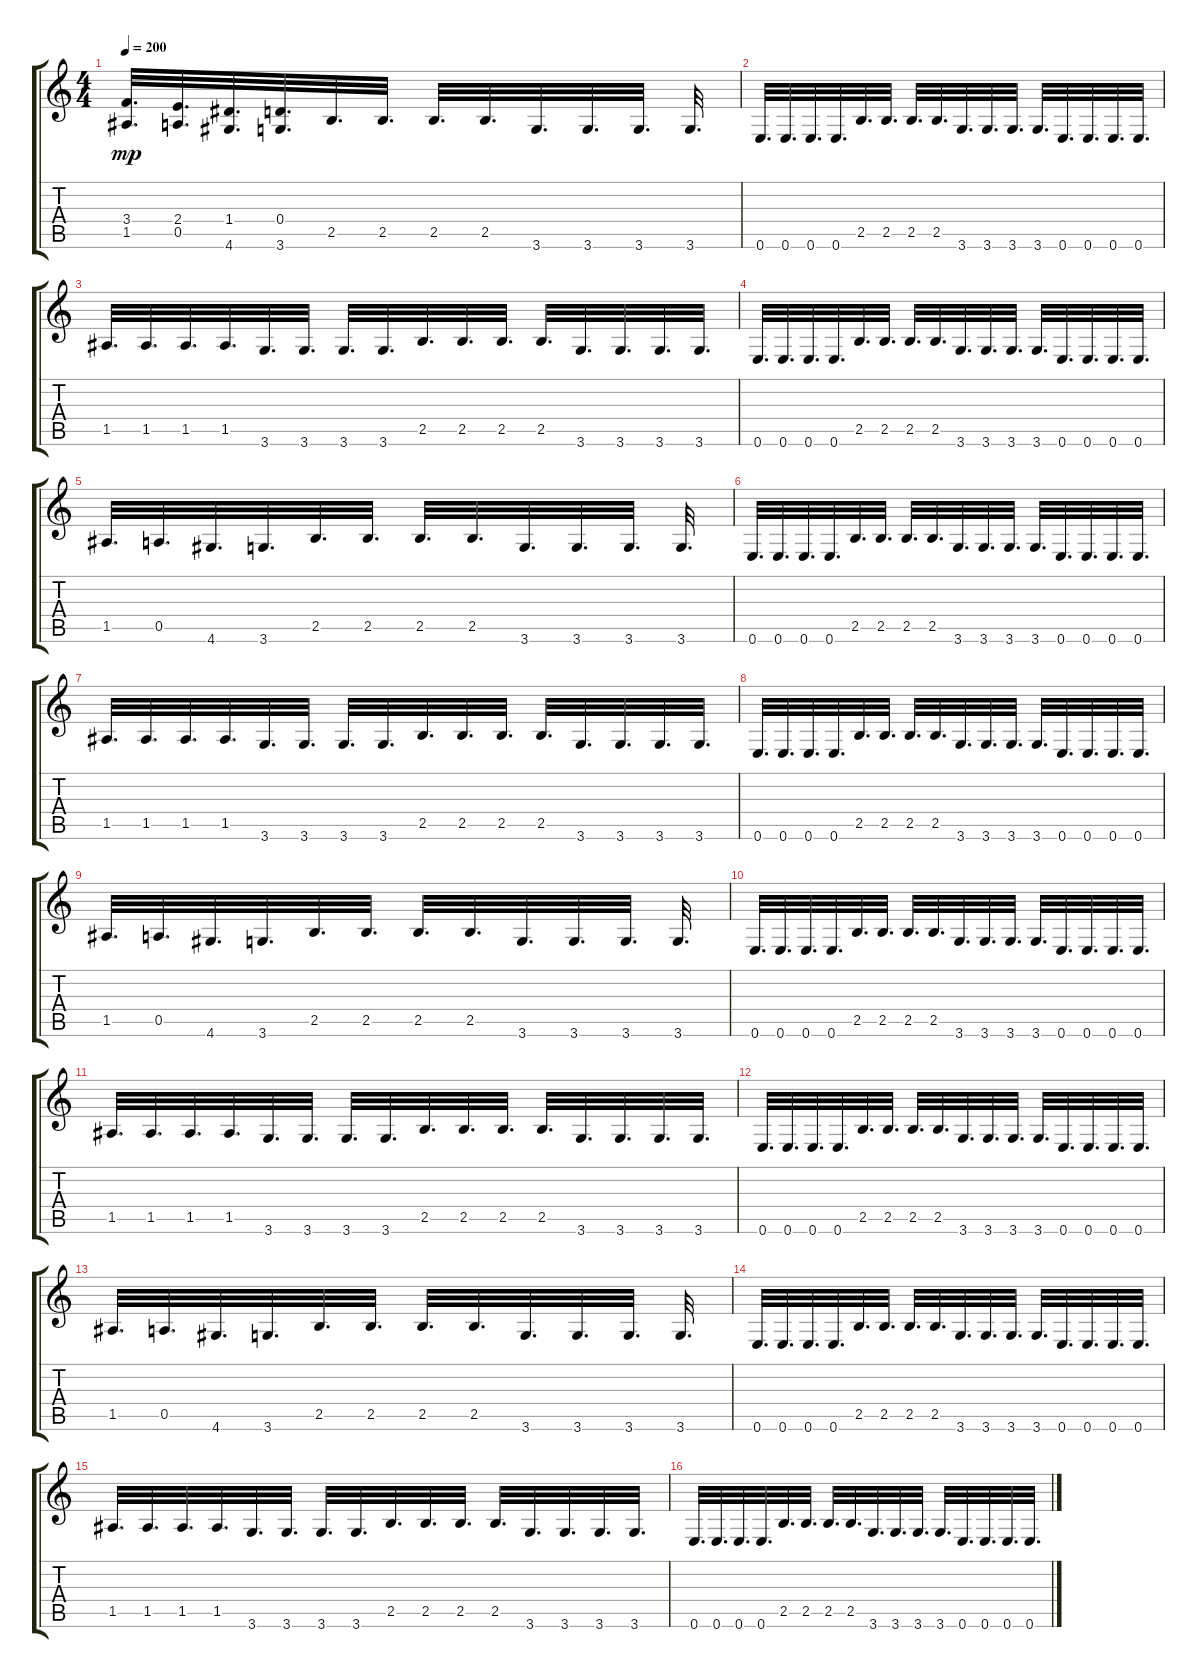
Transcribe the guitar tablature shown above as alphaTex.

\track "" {instrument distortionguitar}
\staff {score tabs}
\tuning (E4 B3 G3 D3 A2 E2) {hide}
\ts (4 4)
\tempo 200
\clef g2
\ks c
(3.4 1.5).32{d dy mp} (2.4 0.5).32{d} (1.4 4.6).32{d} (0.4 3.6).32{d} 2.5.32{d} 2.5.32{d} 2.5.32{d} 2.5.32{d} 3.6.32{d} 3.6.32{d} 3.6.32{d} 3.6.32{d} |
0.6.32{d} 0.6.32{d} 0.6.32{d} 0.6.32{d} 2.5.32{d} 2.5.32{d} 2.5.32{d} 2.5.32{d} 3.6.32{d} 3.6.32{d} 3.6.32{d} 3.6.32{d} 0.6.32{d} 0.6.32{d} 0.6.32{d} 0.6.32{d} |
1.5.32{d} 1.5.32{d} 1.5.32{d} 1.5.32{d} 3.6.32{d} 3.6.32{d} 3.6.32{d} 3.6.32{d} 2.5.32{d} 2.5.32{d} 2.5.32{d} 2.5.32{d} 3.6.32{d} 3.6.32{d} 3.6.32{d} 3.6.32{d} |
0.6.32{d} 0.6.32{d} 0.6.32{d} 0.6.32{d} 2.5.32{d} 2.5.32{d} 2.5.32{d} 2.5.32{d} 3.6.32{d} 3.6.32{d} 3.6.32{d} 3.6.32{d} 0.6.32{d} 0.6.32{d} 0.6.32{d} 0.6.32{d} |
1.5.32{d} 0.5.32{d} 4.6.32{d} 3.6.32{d} 2.5.32{d} 2.5.32{d} 2.5.32{d} 2.5.32{d} 3.6.32{d} 3.6.32{d} 3.6.32{d} 3.6.32{d} |
0.6.32{d} 0.6.32{d} 0.6.32{d} 0.6.32{d} 2.5.32{d} 2.5.32{d} 2.5.32{d} 2.5.32{d} 3.6.32{d} 3.6.32{d} 3.6.32{d} 3.6.32{d} 0.6.32{d} 0.6.32{d} 0.6.32{d} 0.6.32{d} |
1.5.32{d} 1.5.32{d} 1.5.32{d} 1.5.32{d} 3.6.32{d} 3.6.32{d} 3.6.32{d} 3.6.32{d} 2.5.32{d} 2.5.32{d} 2.5.32{d} 2.5.32{d} 3.6.32{d} 3.6.32{d} 3.6.32{d} 3.6.32{d} |
0.6.32{d} 0.6.32{d} 0.6.32{d} 0.6.32{d} 2.5.32{d} 2.5.32{d} 2.5.32{d} 2.5.32{d} 3.6.32{d} 3.6.32{d} 3.6.32{d} 3.6.32{d} 0.6.32{d} 0.6.32{d} 0.6.32{d} 0.6.32{d} |
1.5.32{d} 0.5.32{d} 4.6.32{d} 3.6.32{d} 2.5.32{d} 2.5.32{d} 2.5.32{d} 2.5.32{d} 3.6.32{d} 3.6.32{d} 3.6.32{d} 3.6.32{d} |
0.6.32{d} 0.6.32{d} 0.6.32{d} 0.6.32{d} 2.5.32{d} 2.5.32{d} 2.5.32{d} 2.5.32{d} 3.6.32{d} 3.6.32{d} 3.6.32{d} 3.6.32{d} 0.6.32{d} 0.6.32{d} 0.6.32{d} 0.6.32{d} |
1.5.32{d} 1.5.32{d} 1.5.32{d} 1.5.32{d} 3.6.32{d} 3.6.32{d} 3.6.32{d} 3.6.32{d} 2.5.32{d} 2.5.32{d} 2.5.32{d} 2.5.32{d} 3.6.32{d} 3.6.32{d} 3.6.32{d} 3.6.32{d} |
0.6.32{d} 0.6.32{d} 0.6.32{d} 0.6.32{d} 2.5.32{d} 2.5.32{d} 2.5.32{d} 2.5.32{d} 3.6.32{d} 3.6.32{d} 3.6.32{d} 3.6.32{d} 0.6.32{d} 0.6.32{d} 0.6.32{d} 0.6.32{d} |
1.5.32{d} 0.5.32{d} 4.6.32{d} 3.6.32{d} 2.5.32{d} 2.5.32{d} 2.5.32{d} 2.5.32{d} 3.6.32{d} 3.6.32{d} 3.6.32{d} 3.6.32{d} |
0.6.32{d} 0.6.32{d} 0.6.32{d} 0.6.32{d} 2.5.32{d} 2.5.32{d} 2.5.32{d} 2.5.32{d} 3.6.32{d} 3.6.32{d} 3.6.32{d} 3.6.32{d} 0.6.32{d} 0.6.32{d} 0.6.32{d} 0.6.32{d} |
1.5.32{d} 1.5.32{d} 1.5.32{d} 1.5.32{d} 3.6.32{d} 3.6.32{d} 3.6.32{d} 3.6.32{d} 2.5.32{d} 2.5.32{d} 2.5.32{d} 2.5.32{d} 3.6.32{d} 3.6.32{d} 3.6.32{d} 3.6.32{d} |
0.6.32{d} 0.6.32{d} 0.6.32{d} 0.6.32{d} 2.5.32{d} 2.5.32{d} 2.5.32{d} 2.5.32{d} 3.6.32{d} 3.6.32{d} 3.6.32{d} 3.6.32{d} 0.6.32{d} 0.6.32{d} 0.6.32{d} 0.6.32{d}
